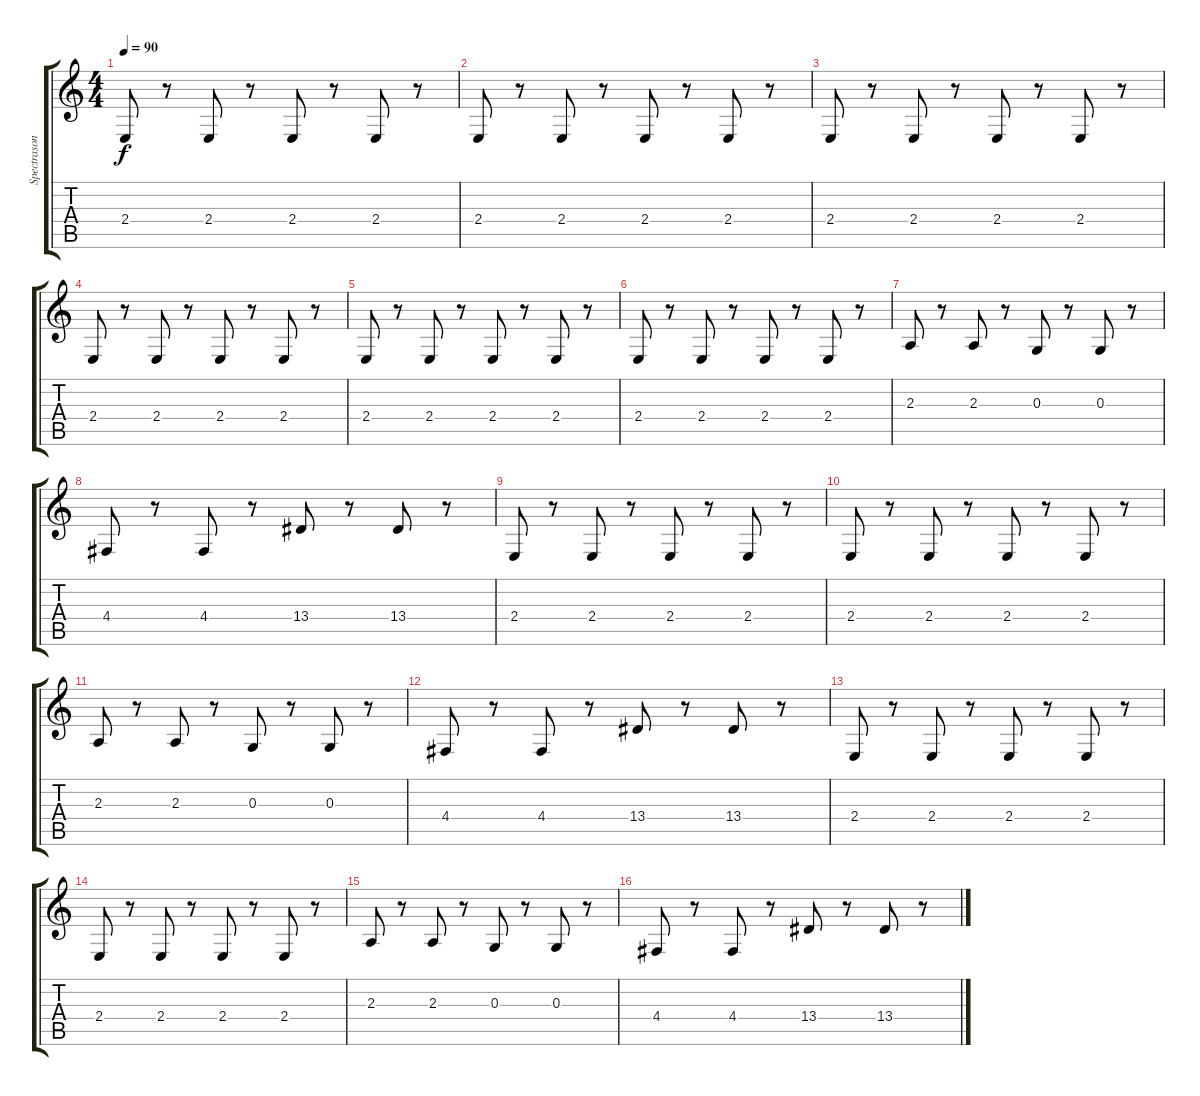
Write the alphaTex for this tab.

\track ("Spectrasonics Omnisphere" "Spectrason") {instrument orchestrahit}
\staff {score tabs}
\tuning (E4 B3 G3 D3 A2 E2) {hide}
\ts (4 4)
\tempo 90
\clef g2
\ks c
2.4.8{dy f} r.8 2.4.8 r.8 2.4.8 r.8 2.4.8 r.8 |
2.4.8 r.8 2.4.8 r.8 2.4.8 r.8 2.4.8 r.8 |
2.4.8 r.8 2.4.8 r.8 2.4.8 r.8 2.4.8 r.8 |
2.4.8 r.8 2.4.8 r.8 2.4.8 r.8 2.4.8 r.8 |
2.4.8 r.8 2.4.8 r.8 2.4.8 r.8 2.4.8 r.8 |
2.4.8 r.8 2.4.8 r.8 2.4.8 r.8 2.4.8 r.8 |
2.3.8 r.8 2.3.8 r.8 0.3.8 r.8 0.3.8 r.8 |
4.4.8 r.8 4.4.8 r.8 13.4.8 r.8 13.4.8 r.8 |
2.4.8 r.8 2.4.8 r.8 2.4.8 r.8 2.4.8 r.8 |
2.4.8 r.8 2.4.8 r.8 2.4.8 r.8 2.4.8 r.8 |
2.3.8 r.8 2.3.8 r.8 0.3.8 r.8 0.3.8 r.8 |
4.4.8 r.8 4.4.8 r.8 13.4.8 r.8 13.4.8 r.8 |
2.4.8 r.8 2.4.8 r.8 2.4.8 r.8 2.4.8 r.8 |
2.4.8 r.8 2.4.8 r.8 2.4.8 r.8 2.4.8 r.8 |
2.3.8 r.8 2.3.8 r.8 0.3.8 r.8 0.3.8 r.8 |
4.4.8 r.8 4.4.8 r.8 13.4.8 r.8 13.4.8 r.8
